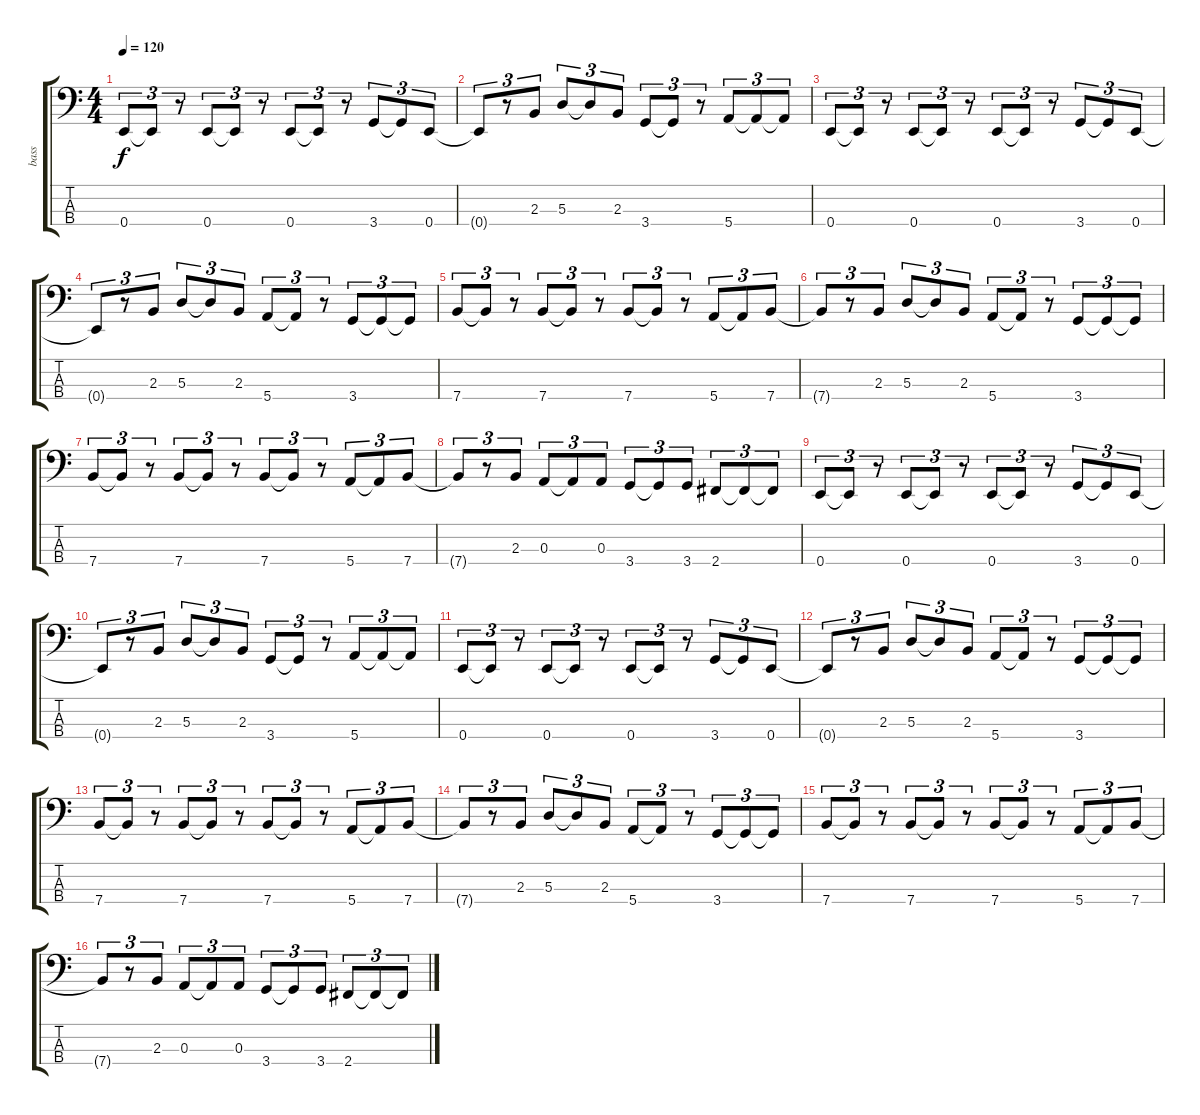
\track ("bass" "bass") {instrument electricbassfinger}
\staff {score tabs}
\tuning (G2 D2 A1 E1) {hide}
\ts (4 4)
\tempo 120
\clef f4
\ks c
0.4.8{tu (3 2) dy f instrument electricbassfinger} 0.4{t}.8{tu (3 2)} r.8{tu (3 2)} 0.4.8{tu (3 2)} 0.4{t}.8{tu (3 2)} r.8{tu (3 2)} 0.4.8{tu (3 2)} 0.4{t}.8{tu (3 2)} r.8{tu (3 2)} 3.4.8{tu (3 2)} 3.4{t}.8{tu (3 2)} 0.4.8{tu (3 2)} |
0.4{t}.8{tu (3 2)} r.8{tu (3 2)} 2.3.8{tu (3 2)} 5.3.8{tu (3 2)} 5.3{t}.8{tu (3 2)} 2.3.8{tu (3 2)} 3.4.8{tu (3 2)} 3.4{t}.8{tu (3 2)} r.8{tu (3 2)} 5.4.8{tu (3 2)} 5.4{t}.8{tu (3 2)} 5.4{t}.8{tu (3 2)} |
0.4.8{tu (3 2)} 0.4{t}.8{tu (3 2)} r.8{tu (3 2)} 0.4.8{tu (3 2)} 0.4{t}.8{tu (3 2)} r.8{tu (3 2)} 0.4.8{tu (3 2)} 0.4{t}.8{tu (3 2)} r.8{tu (3 2)} 3.4.8{tu (3 2)} 3.4{t}.8{tu (3 2)} 0.4.8{tu (3 2)} |
0.4{t}.8{tu (3 2)} r.8{tu (3 2)} 2.3.8{tu (3 2)} 5.3.8{tu (3 2)} 5.3{t}.8{tu (3 2)} 2.3.8{tu (3 2)} 5.4.8{tu (3 2)} 5.4{t}.8{tu (3 2)} r.8{tu (3 2)} 3.4.8{tu (3 2)} 3.4{t}.8{tu (3 2)} 3.4{t}.8{tu (3 2)} |
7.4.8{tu (3 2)} 7.4{t}.8{tu (3 2)} r.8{tu (3 2)} 7.4.8{tu (3 2)} 7.4{t}.8{tu (3 2)} r.8{tu (3 2)} 7.4.8{tu (3 2)} 7.4{t}.8{tu (3 2)} r.8{tu (3 2)} 5.4.8{tu (3 2)} 5.4{t}.8{tu (3 2)} 7.4.8{tu (3 2)} |
7.4{t}.8{tu (3 2)} r.8{tu (3 2)} 2.3.8{tu (3 2)} 5.3.8{tu (3 2)} 5.3{t}.8{tu (3 2)} 2.3.8{tu (3 2)} 5.4.8{tu (3 2)} 5.4{t}.8{tu (3 2)} r.8{tu (3 2)} 3.4.8{tu (3 2)} 3.4{t}.8{tu (3 2)} 3.4{t}.8{tu (3 2)} |
7.4.8{tu (3 2)} 7.4{t}.8{tu (3 2)} r.8{tu (3 2)} 7.4.8{tu (3 2)} 7.4{t}.8{tu (3 2)} r.8{tu (3 2)} 7.4.8{tu (3 2)} 7.4{t}.8{tu (3 2)} r.8{tu (3 2)} 5.4.8{tu (3 2)} 5.4{t}.8{tu (3 2)} 7.4.8{tu (3 2)} |
7.4{t}.8{tu (3 2)} r.8{tu (3 2)} 2.3.8{tu (3 2)} 0.3.8{tu (3 2)} 0.3{t}.8{tu (3 2)} 0.3.8{tu (3 2)} 3.4.8{tu (3 2)} 3.4{t}.8{tu (3 2)} 3.4.8{tu (3 2)} 2.4.8{tu (3 2)} 2.4{t}.8{tu (3 2)} 2.4{t}.8{tu (3 2)} |
0.4.8{tu (3 2)} 0.4{t}.8{tu (3 2)} r.8{tu (3 2)} 0.4.8{tu (3 2)} 0.4{t}.8{tu (3 2)} r.8{tu (3 2)} 0.4.8{tu (3 2)} 0.4{t}.8{tu (3 2)} r.8{tu (3 2)} 3.4.8{tu (3 2)} 3.4{t}.8{tu (3 2)} 0.4.8{tu (3 2)} |
0.4{t}.8{tu (3 2)} r.8{tu (3 2)} 2.3.8{tu (3 2)} 5.3.8{tu (3 2)} 5.3{t}.8{tu (3 2)} 2.3.8{tu (3 2)} 3.4.8{tu (3 2)} 3.4{t}.8{tu (3 2)} r.8{tu (3 2)} 5.4.8{tu (3 2)} 5.4{t}.8{tu (3 2)} 5.4{t}.8{tu (3 2)} |
0.4.8{tu (3 2)} 0.4{t}.8{tu (3 2)} r.8{tu (3 2)} 0.4.8{tu (3 2)} 0.4{t}.8{tu (3 2)} r.8{tu (3 2)} 0.4.8{tu (3 2)} 0.4{t}.8{tu (3 2)} r.8{tu (3 2)} 3.4.8{tu (3 2)} 3.4{t}.8{tu (3 2)} 0.4.8{tu (3 2)} |
0.4{t}.8{tu (3 2)} r.8{tu (3 2)} 2.3.8{tu (3 2)} 5.3.8{tu (3 2)} 5.3{t}.8{tu (3 2)} 2.3.8{tu (3 2)} 5.4.8{tu (3 2)} 5.4{t}.8{tu (3 2)} r.8{tu (3 2)} 3.4.8{tu (3 2)} 3.4{t}.8{tu (3 2)} 3.4{t}.8{tu (3 2)} |
7.4.8{tu (3 2)} 7.4{t}.8{tu (3 2)} r.8{tu (3 2)} 7.4.8{tu (3 2)} 7.4{t}.8{tu (3 2)} r.8{tu (3 2)} 7.4.8{tu (3 2)} 7.4{t}.8{tu (3 2)} r.8{tu (3 2)} 5.4.8{tu (3 2)} 5.4{t}.8{tu (3 2)} 7.4.8{tu (3 2)} |
7.4{t}.8{tu (3 2)} r.8{tu (3 2)} 2.3.8{tu (3 2)} 5.3.8{tu (3 2)} 5.3{t}.8{tu (3 2)} 2.3.8{tu (3 2)} 5.4.8{tu (3 2)} 5.4{t}.8{tu (3 2)} r.8{tu (3 2)} 3.4.8{tu (3 2)} 3.4{t}.8{tu (3 2)} 3.4{t}.8{tu (3 2)} |
7.4.8{tu (3 2)} 7.4{t}.8{tu (3 2)} r.8{tu (3 2)} 7.4.8{tu (3 2)} 7.4{t}.8{tu (3 2)} r.8{tu (3 2)} 7.4.8{tu (3 2)} 7.4{t}.8{tu (3 2)} r.8{tu (3 2)} 5.4.8{tu (3 2)} 5.4{t}.8{tu (3 2)} 7.4.8{tu (3 2)} |
7.4{t}.8{tu (3 2)} r.8{tu (3 2)} 2.3.8{tu (3 2)} 0.3.8{tu (3 2)} 0.3{t}.8{tu (3 2)} 0.3.8{tu (3 2)} 3.4.8{tu (3 2)} 3.4{t}.8{tu (3 2)} 3.4.8{tu (3 2)} 2.4.8{tu (3 2)} 2.4{t}.8{tu (3 2)} 2.4{t}.8{tu (3 2)}
